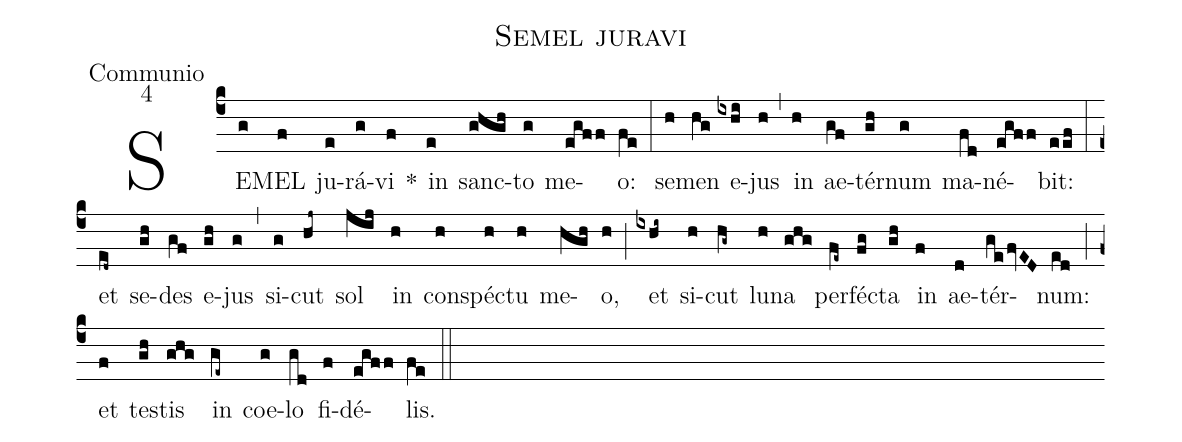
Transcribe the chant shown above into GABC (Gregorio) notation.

name:Semel juravi;
office-part:Communio;
mode:4;
%%
(c4) SE(g)MEL(f) ju(e)rá(g)vi(f) *() in(e) sanc(ghgh)to(g) me(egff)o:(fe) (:) se(h)men(hg) e(ixhi)jus(h) (,) in(h) ae(gf)tér(gh)num(g) ma(fd)né(egff)bit:(eef) (:) et(ed~) se(gh)des(gf) e(gh)jus(g) (,) si(g)cut(hj~) sol(jij) in(h) con(h)spé(h)ctu(h) me(hgh)o,(h) (;) et(ixhi~) si(h)cut(hg~) lu(h)na(ghg) per(fe~)fé(fg)cta(gh) in(f) ae(d)tér(gefvED)num:(ed) (;) et(f) te(gh)stis(ghg) in(ge~) coe(g)lo(gd) fi(f)dé(egff)lis.(fe) (::)
